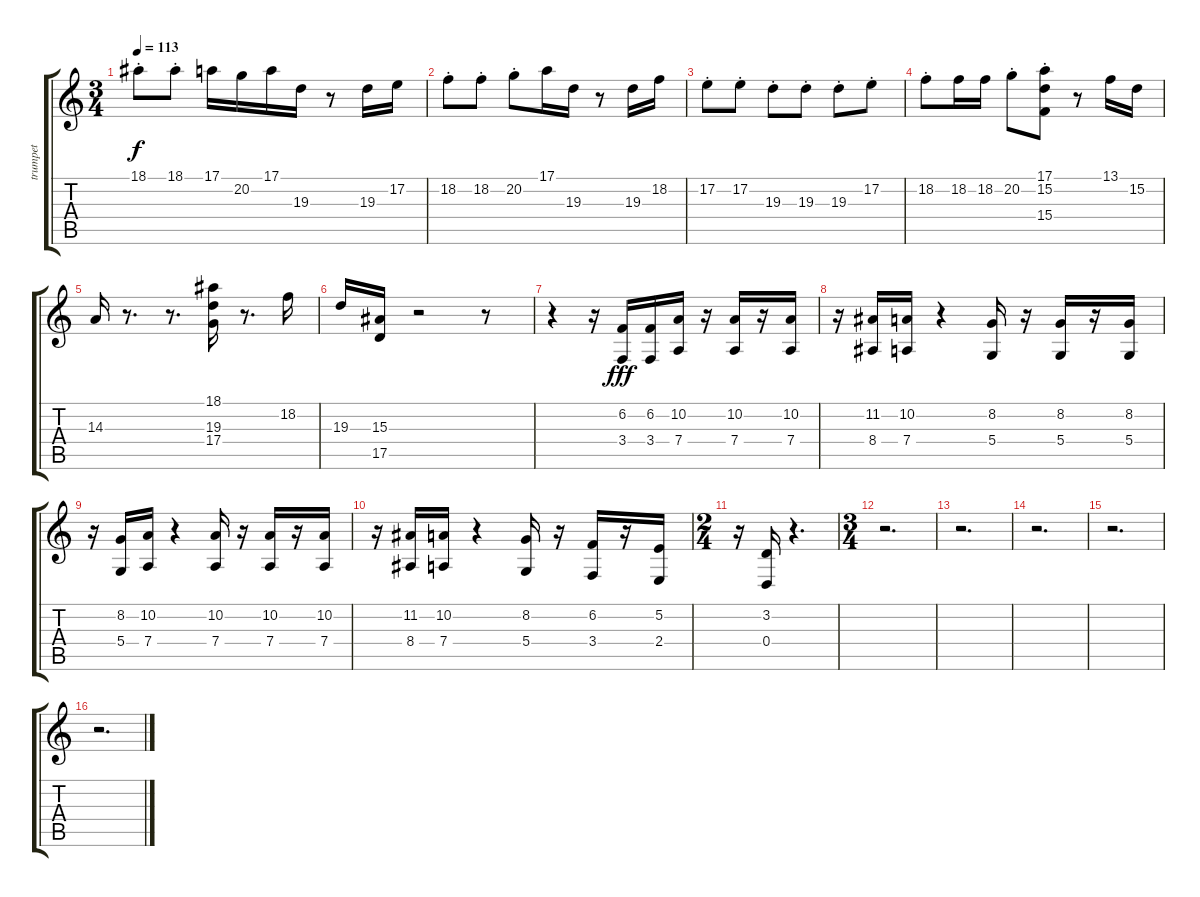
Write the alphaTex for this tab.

\track ("trumpet" "trumpet") {instrument trumpet}
\staff {score tabs}
\tuning (E4 B3 G3 D3 A2 E2) {hide}
\ts (3 4)
\tempo 113
\clef g2
\ks c
18.1{st}.8{dy f} 18.1{st}.8 17.1.16 20.2.16 17.1.16 19.3.16 r.8 19.3.16 17.2.16 |
18.2{st}.8 18.2{st}.8 20.2{st}.8 17.1.16 19.3.16 r.8 19.3.16 18.2.16 |
17.2{st}.8 17.2{st}.8 19.3{st}.8 19.3{st}.8 19.3{st}.8 17.2{st}.8 |
18.2{st}.8 18.2.16 18.2.16 20.2{st}.8 (17.1{st} 15.2{st} 15.4{st}).8 r.8 13.1.16 15.2.16 |
14.3.16 r.8{d} r.8{d} (18.1 19.3 17.4).16 r.8{d} 18.2.16 |
19.3.16 (15.3 17.5).16 r.2 r.8 |
r.4 r.16 (6.2 3.4).16{dy fff} (6.2 3.4).16 (10.2 7.4).16 r.16 (10.2 7.4).16 r.16 (10.2 7.4).16 |
r.16 (11.2 8.4).16 (10.2 7.4).16 r.4 (8.2 5.4).16 r.16 (8.2 5.4).16 r.16 (8.2 5.4).16 |
r.16 (8.2 5.4).16 (10.2 7.4).16 r.4 (10.2 7.4).16 r.16 (10.2 7.4).16 r.16 (10.2 7.4).16 |
r.16 (11.2 8.4).16 (10.2 7.4).16 r.4 (8.2 5.4).16 r.16 (6.2 3.4).16 r.16 (5.2 2.4).16 |
\ts (2 4)
r.16 (3.2 0.4).16 r.4{d} |
\ts (3 4)
r.2{d} |
r.2{d} |
r.2{d} |
r.2{d} |
r.2{d}
